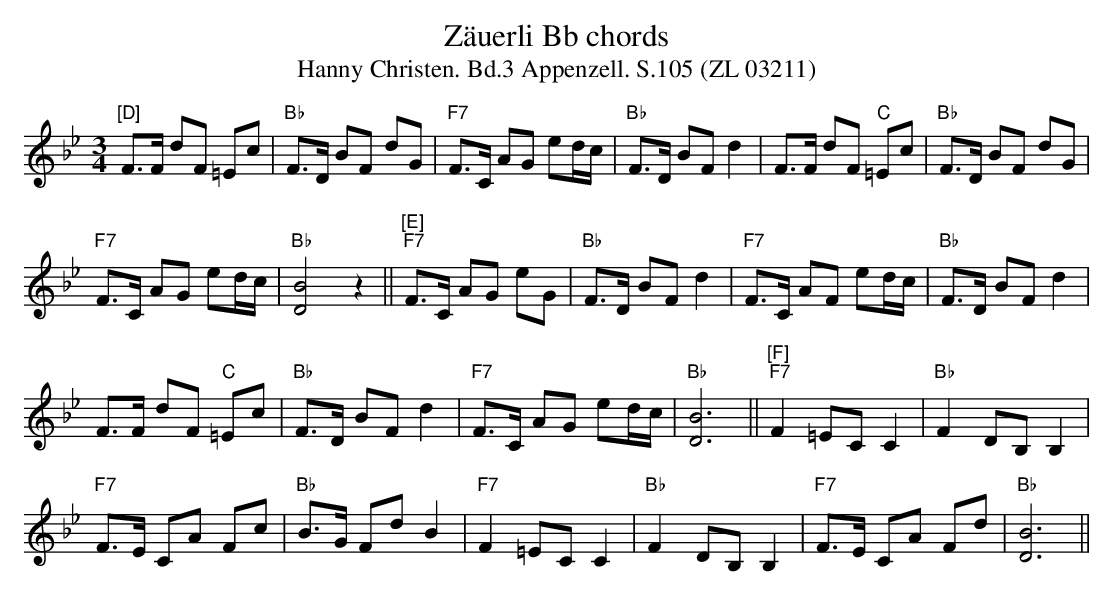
X:1
T:Zäuerli Bb chords
T:Hanny Christen. Bd.3 Appenzell. S.105 (ZL 03211)
M:3/4
L:1/4
K:Bbmaj%%MIDI gchordon
"[D]"F/2>F/2 d/2F/2 =E/2c/2 | "Bb"F/2>D/2 B/2F/2 d/2G/2 | "F7"F/2>C/2 A/2G/2 e/2d/4c/4 | "Bb"F/2>D/2 B/2F/2 d | F/2>F/2 d/2F/2 "C"=E/2c/2 | "Bb"F/2>D/2 B/2F/2 d/2G/2 |
"F7"F/2>C/2 A/2G/2 e/2d/4c/4 | "Bb"[D2B2] z || "[E]""F7"F/2>C/2 A/2G/2 e/2G/2 | "Bb"F/2>D/2 B/2F/2 d | "F7"F/2>C/2 A/2F/2 e/2d/4c/4 | "Bb"F/2>D/2 B/2F/2 d |
F/2>F/2 d/2F/2 "C"=E/2c/2 | "Bb"F/2>D/2 B/2F/2 d | "F7"F/2>C/2 A/2G/2 e/2d/4c/4 | "Bb"[D3B3] || "[F]""F7"F =E/2C/2 C | "Bb"F D/2B,/2 B, |
"F7"F/2>E/2 C/2A/2 F/2c/2 | "Bb"B/2>G/2 F/2d/2 B | "F7"F =E/2C/2 C | "Bb"F D/2B,/2 B, | "F7"F/2>E/2 C/2A/2 F/2d/2 | "Bb"[D3B3] ||
